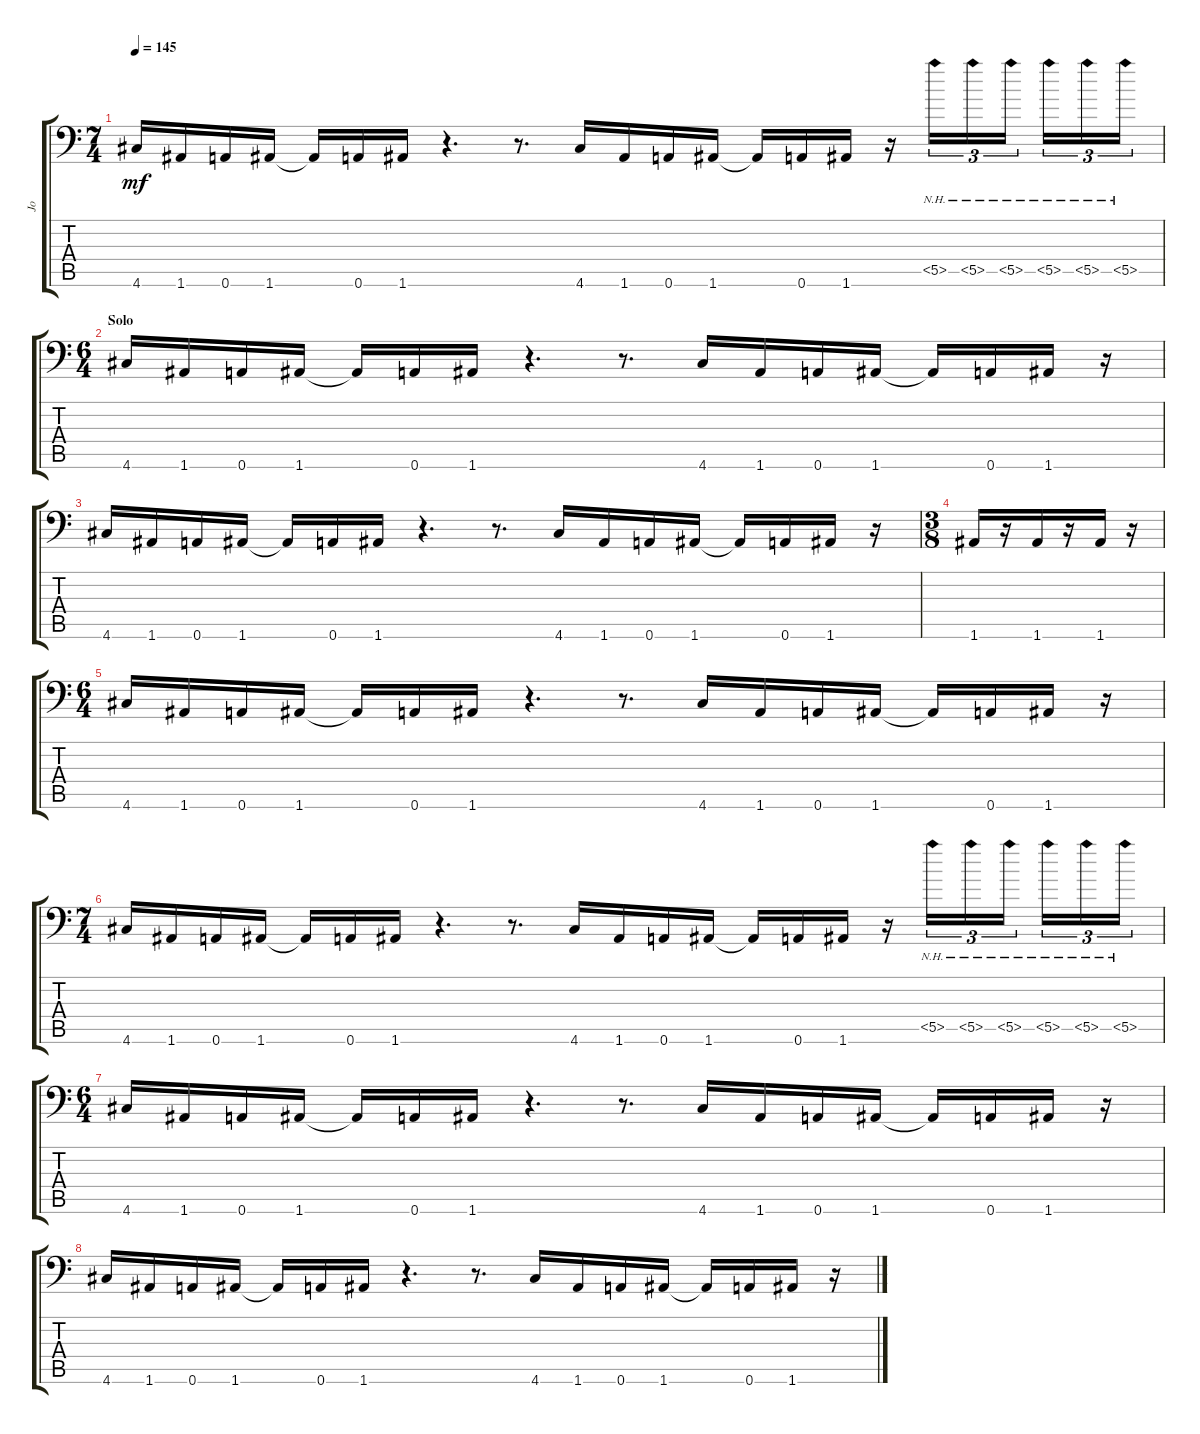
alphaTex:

\track ("Jo" "Jo") {instrument distortionguitar}
\staff {score tabs}
\tuning (E4 B3 G3 D3 A2 A1) {hide}
\ts (7 4)
\tempo 145
\clef f4
\ks c
4.6.16{dy mf} 1.6.16 0.6.16 1.6.16 1.6{t}.16 0.6.16 1.6.16 r.4{d} r.8{d} 4.6.16 1.6.16 0.6.16 1.6.16 1.6{t}.16 0.6.16 1.6.16 r.16 5.5{nh}.16{tu (3 2)} 5.5{nh}.16{tu (3 2)} 5.5{nh}.16{tu (3 2)} 5.5{nh}.16{tu (3 2)} 5.5{nh}.16{tu (3 2)} 5.5{nh}.16{tu (3 2)} |
\ts (6 4)
\section ("" "Solo")
4.6.16 1.6.16 0.6.16 1.6.16 1.6{t}.16 0.6.16 1.6.16 r.4{d} r.8{d} 4.6.16 1.6.16 0.6.16 1.6.16 1.6{t}.16 0.6.16 1.6.16 r.16 |
4.6.16 1.6.16 0.6.16 1.6.16 1.6{t}.16 0.6.16 1.6.16 r.4{d} r.8{d} 4.6.16 1.6.16 0.6.16 1.6.16 1.6{t}.16 0.6.16 1.6.16 r.16 |
\ts (3 8)
1.6.16 r.16 1.6.16 r.16 1.6.16 r.16 |
\ts (6 4)
4.6.16 1.6.16 0.6.16 1.6.16 1.6{t}.16 0.6.16 1.6.16 r.4{d} r.8{d} 4.6.16 1.6.16 0.6.16 1.6.16 1.6{t}.16 0.6.16 1.6.16 r.16 |
\ts (7 4)
4.6.16 1.6.16 0.6.16 1.6.16 1.6{t}.16 0.6.16 1.6.16 r.4{d} r.8{d} 4.6.16 1.6.16 0.6.16 1.6.16 1.6{t}.16 0.6.16 1.6.16 r.16 5.5{nh}.16{tu (3 2)} 5.5{nh}.16{tu (3 2)} 5.5{nh}.16{tu (3 2)} 5.5{nh}.16{tu (3 2)} 5.5{nh}.16{tu (3 2)} 5.5{nh}.16{tu (3 2)} |
\ts (6 4)
4.6.16 1.6.16 0.6.16 1.6.16 1.6{t}.16 0.6.16 1.6.16 r.4{d} r.8{d} 4.6.16 1.6.16 0.6.16 1.6.16 1.6{t}.16 0.6.16 1.6.16 r.16 |
4.6.16 1.6.16 0.6.16 1.6.16 1.6{t}.16 0.6.16 1.6.16 r.4{d} r.8{d} 4.6.16 1.6.16 0.6.16 1.6.16 1.6{t}.16 0.6.16 1.6.16 r.16
